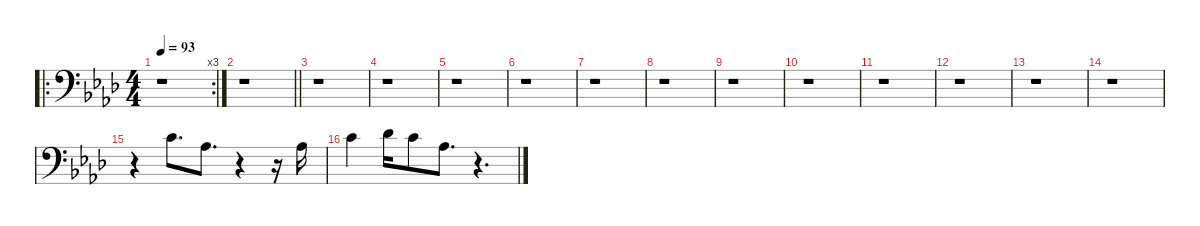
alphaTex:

\defaultSystemsLayout 4
\hideDynamics
\bracketExtendMode nobrackets
\singleTrackTrackNamePolicy hidden
\multiTrackTrackNamePolicy hidden
\firstSystemTrackNameMode fullname
\firstSystemTrackNameOrientation horizontal
\otherSystemsTrackNameOrientation horizontal
\track ("Vocals - hidden" "bn.") {instrument bassoon}
\staff {score}
\tuning (E4 C4 G3 C3 G2 C2)
\ro
\rc 3
\ts (4 4)
\beaming (8 2 2 2 2)
\tempo 93
\clef f4
\ks ab
r.1{dy f instrument bassoon beam Down} |
\barLineRight lightlight
r.1{beam Down} |
r.1{beam Down} |
r.1{beam Down} |
r.1{beam Down} |
r.1{beam Down} |
r.1{beam Down} |
r.1{beam Down} |
r.1{beam Down} |
r.1{beam Down} |
r.1{beam Down} |
r.1{beam Down} |
r.1{beam Down} |
r.1{beam Down} |
r.4{beam Down} 0.2{acc forcenatural}.8{d beam Down} 1.3{acc b}.8{d beam Down} r.4{beam Down} r.16{beam Down} 1.3{acc b}.16{beam Down} |
0.2{acc forcenatural}.4{beam Down} 1.2{acc b}.16{beam Down} 0.2{acc forcenatural}.8{beam Down} 1.3{acc b}.8{d beam Down} r.4{d beam Down}
